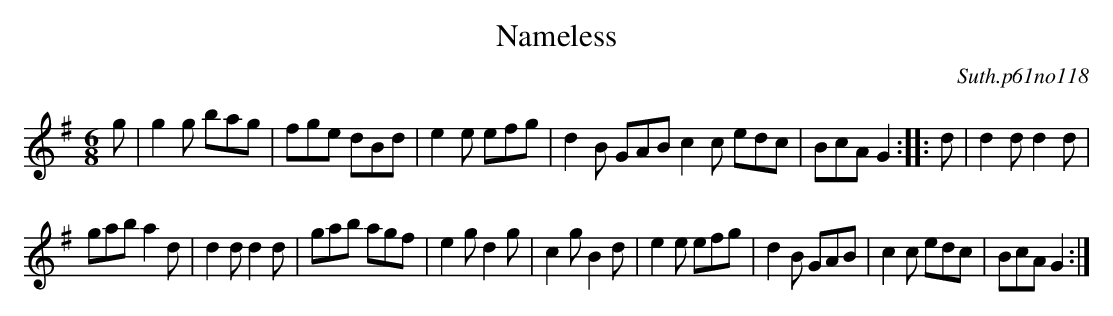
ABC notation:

X:1
T:Nameless
C:Suth.p61no118
M:6/8
L:1/8
K:G
g|g2g bag|fge dBd|e2e efg|d2B GAB\c2c edc|BcA G2::d|d2d d2d|
gab a2d|d2d d2d|gab agf|e2g d2g|c2gB2d|e2e efg|d2B GAB|c2c edc|BcA G2:|
